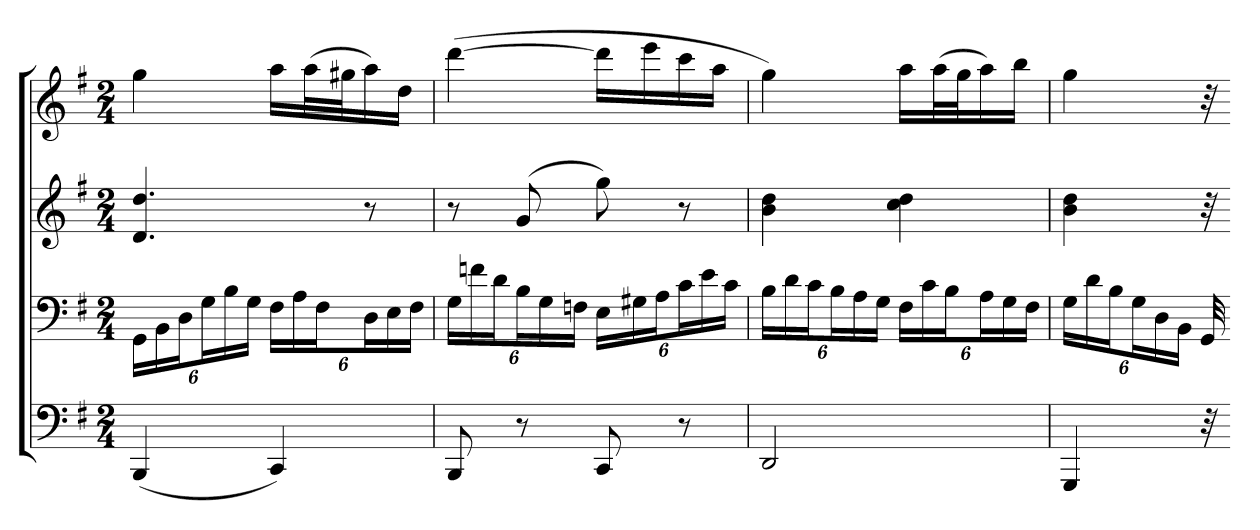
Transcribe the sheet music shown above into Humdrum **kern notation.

**kern	**kern	**kern	**kern
*part4	*part3	*part2	*part1
*staff4	*staff3	*staff2	*staff1
*clefF4	*clefF4	*clefG2	*clefG2
*k[f#]	*k[f#]	*k[f#]	*k[f#]
*G:	*G:	*G:	*G:
*M2/4	*M2/4	*M2/4	*M2/4
=	=	=	=
(4BBB	24GGLL	4.d 4.dd	4gg
.	24BB	.	.
.	24DJ	.	.
.	24GL	.	.
.	24B	.	.
.	24GJJ	.	.
4CC)	24F#LL	.	16aaLL
.	24A	.	.
.	.	.	(32aaL
.	24F#J	.	.
.	.	.	32gg#XJ
.	24DL	8r	16aa)
.	24E	.	.
.	.	.	16ddJJ
.	24F#JJ	.	.
=	=	=	=
8BBB	24GLL	8r	([4ddd
.	24fn	.	.
.	24dJ	.	.
8r	24BL	(8g	.
.	24G	.	.
.	24FnJJ	.	.
8CC	24ELL	8gg)	16dddLL]
.	24G#X	.	.
.	.	.	16eee
.	24AJ	.	.
8r	24cL	8r	16ccc
.	24e	.	.
.	.	.	16aaJJ
.	24cJJ	.	.
=	=	=	=
2DD	24BLL	4b 4dd	4gg)
.	24d	.	.
.	24cJ	.	.
.	24BL	.	.
.	24A	.	.
.	24GJJ	.	.
.	24F#LL	4cc 4dd	16aaLL
.	24c	.	.
.	.	.	(32aaL
.	24BJ	.	.
.	.	.	32ggJ
.	24AL	.	16aa)
.	24G	.	.
.	.	.	16bbJJ
.	24F#JJ	.	.
=	=	=	=
4GGG	24GLL	4b 4dd	4gg
.	24d	.	.
.	24BJ	.	.
.	24GL	.	.
.	24D	.	.
.	24BBJJ	.	.
32r	32GG	32r	32r
=-	=-	=-	=-
*-	*-	*-	*-
